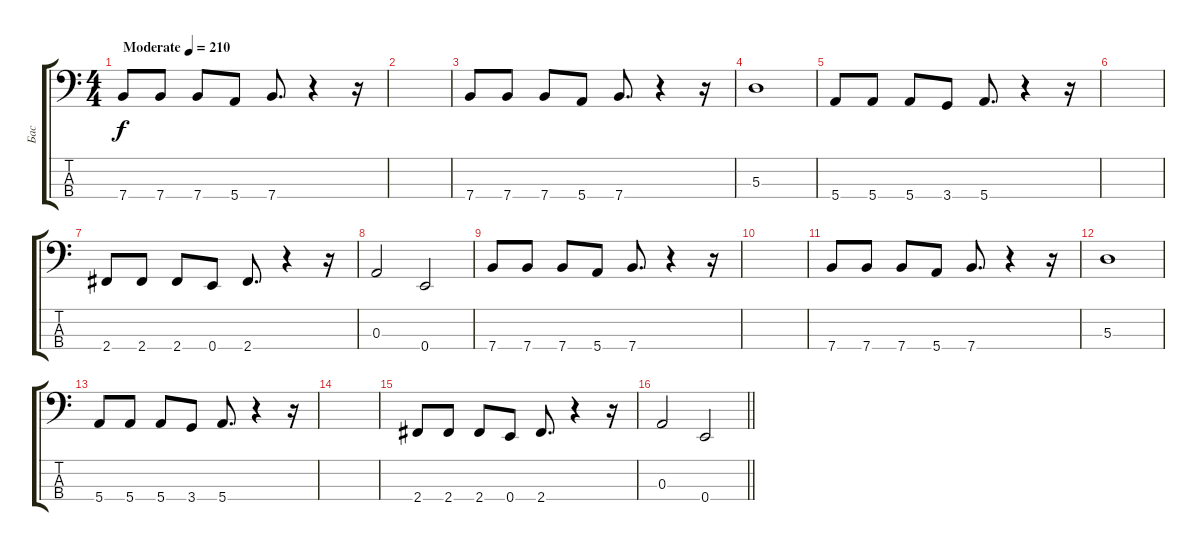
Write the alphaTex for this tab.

\track ("Бас" "Бас") {instrument electricbassfinger}
\staff {score tabs}
\tuning (G2 D2 A1 E1) {hide}
\ts (4 4)
\tempo (210 "Moderate")
\clef f4
\ks c
7.4.8{dy f instrument electricbassfinger} 7.4.8 7.4.8 5.4.8 7.4.8{d} r.4 r.16 |
|
7.4.8 7.4.8 7.4.8 5.4.8 7.4.8{d} r.4 r.16 |
5.3.1 |
5.4.8 5.4.8 5.4.8 3.4.8 5.4.8{d} r.4 r.16 |
|
2.4.8 2.4.8 2.4.8 0.4.8 2.4.8{d} r.4 r.16 |
0.3.2 0.4.2 |
7.4.8 7.4.8 7.4.8 5.4.8 7.4.8{d} r.4 r.16 |
|
7.4.8 7.4.8 7.4.8 5.4.8 7.4.8{d} r.4 r.16 |
5.3.1 |
5.4.8 5.4.8 5.4.8 3.4.8 5.4.8{d} r.4 r.16 |
|
2.4.8 2.4.8 2.4.8 0.4.8 2.4.8{d} r.4 r.16 |
\barLineRight lightlight
0.3.2 0.4.2
